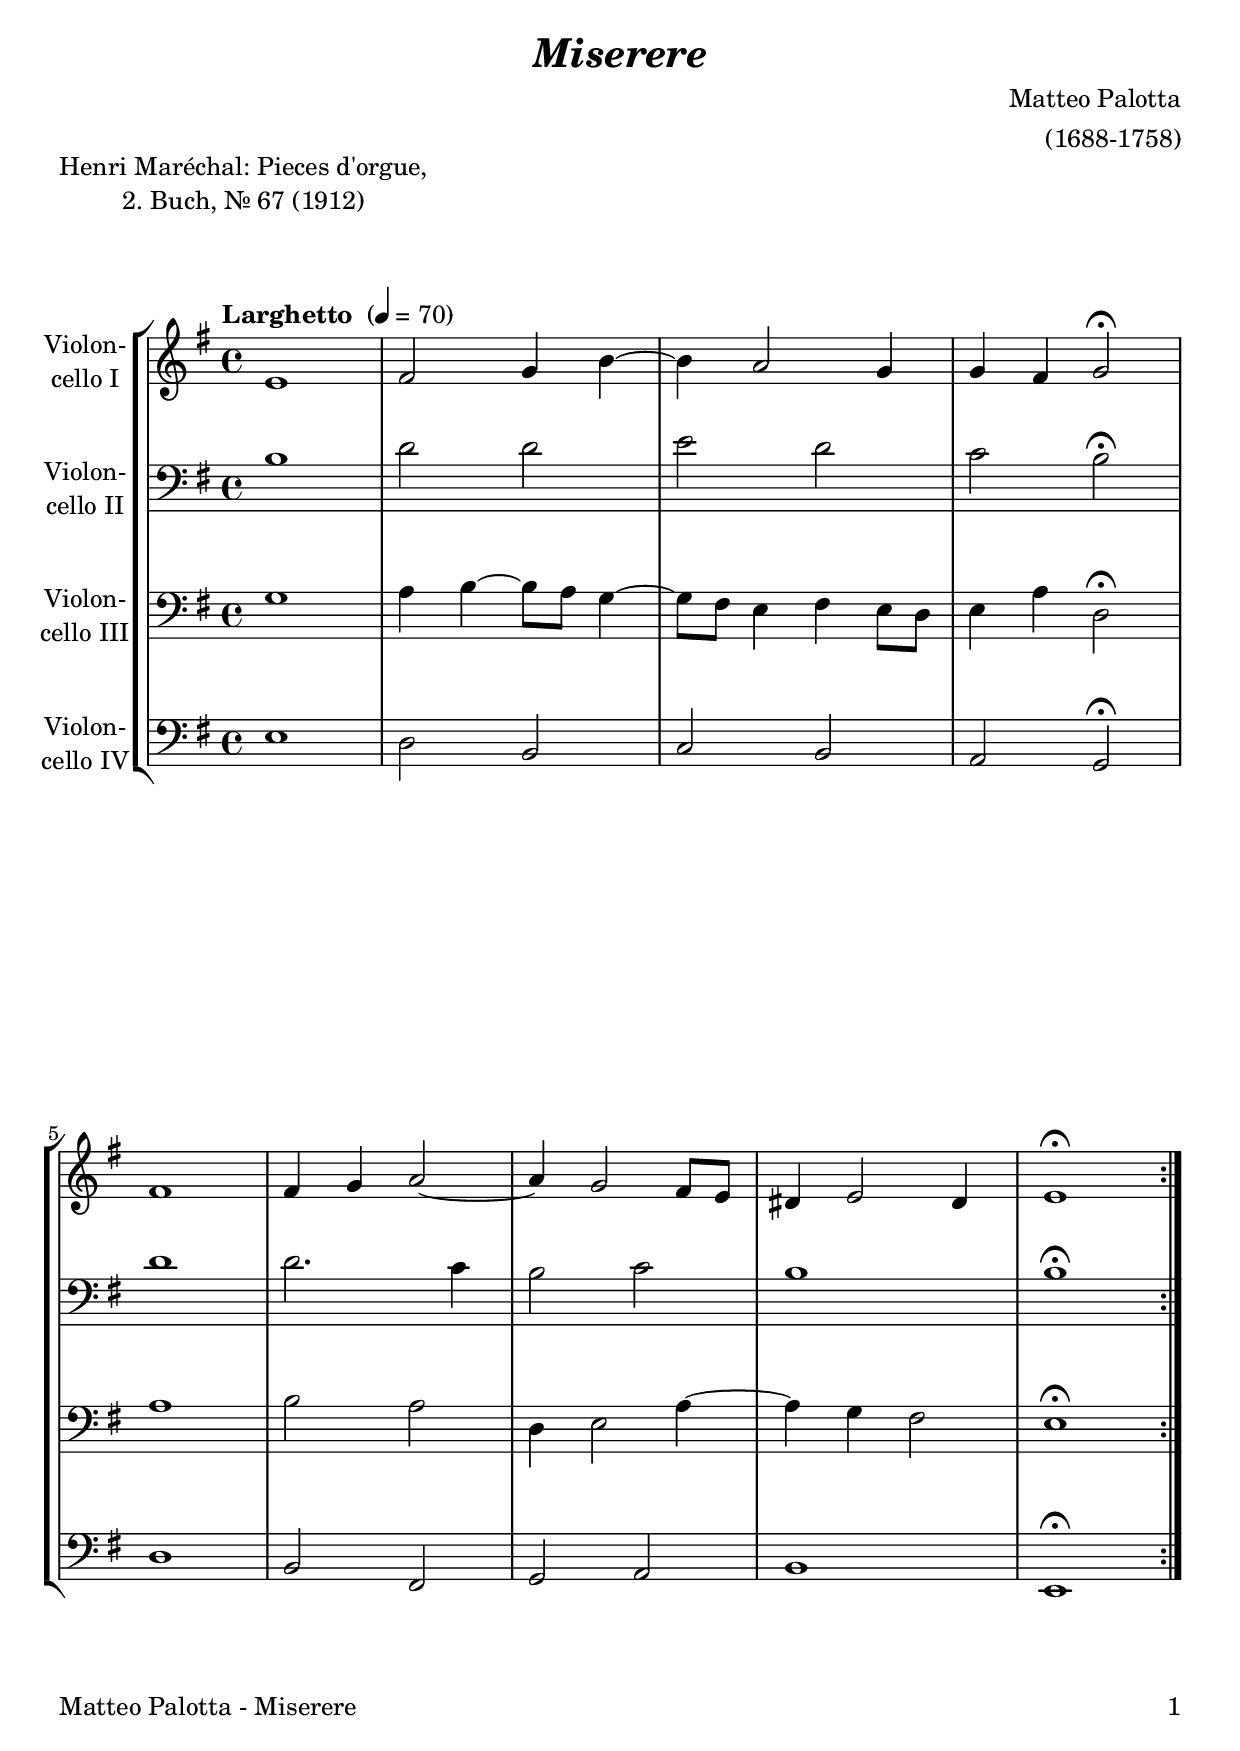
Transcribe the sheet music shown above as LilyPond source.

\version "2.18.2"
\include "deutsch.ly"
  
#(set-global-staff-size 22)

\header {
  title     = \markup \bold \italic "Miserere"
  composer  = "Matteo Palotta"
  arranger  = "(1688-1758)"
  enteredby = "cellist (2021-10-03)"
  piece     = \markup \center-column {
    "Henri Maréchal: Pieces d'orgue,"
    "2. Buch, Nr. 67 (1912)"
  }
}

voiceconsts = {
  \key g \minor
  \time 4/4
  \clef "bass"
%  \numericTimeSignature
  \compressEmptyMeasures
  % Set default beaming for all staves
%  \set Timing.beamExceptions = #'()
%  \set Timing.baseMoment     = #(ly:make-moment 1 4)
%  \set Timing.beatStructure  = #'(1 1 1 1)
  \tempo "Larghetto " 4=70
}

micl = "clarinet"
mifl = "flute"
miob = "oboe"
mifh = "french horn"
misx = "tenor sax"
mist = "string ensemble 1"
miba = "cello"
%miba = "pizzicato strings"

echo = \markup \italic "(Echo)"
solo = \markup \italic "Solo"
tutt = \markup \italic "Tutti"

va = \relative c'' {
  \voiceconsts 
  \clef "treble"
  
  \repeat volta 2 {
    g1
    a2 b4 d~
    d c2 b4
    b a b2\fermata

    a1
    a4 b c2~
    c4 b2 a8 g
    fis4 g2 fis4
    g1\fermata
  }
}

vb = \relative c' {
  \voiceconsts 
  
  \repeat volta 2 {
    d1
    f2 f
    g f
    es d\fermata

    f1
    f2. es4
    d2 es
    d1
    d\fermata
  }
}

vc = \relative c' {
  \voiceconsts 
  
  \repeat volta 2 {
    b1
    c4 d~ d8 c b4~
    b8 a g4 a g8 f
    g4 c f,2\fermata

    c'1
    d2 c
    f,4 g2 c4~
    c b a2
    g1\fermata
  }
}

vd = \relative c' {
  \voiceconsts 
  
  \repeat volta 2 {
    g1
    f2 d
    es d
    c b\fermata

    f'1
    d2 a
    b c
    d1
    g,\fermata
  }
}


music = \new StaffGroup <<
      \new Staff {
	\set Staff.midiInstrument = \miba
	\set Staff.instrumentName = \markup \center-column { "Violon-" "cello I" }
	\transpose g e { \va }
      }

      \new Staff {
	\set Staff.midiInstrument = \miba
	\set Staff.instrumentName = \markup \center-column { "Violon-" "cello II" }
	\transpose g e { \vb }
      }

      \new Staff {
	\set Staff.midiInstrument = \miba
	\set Staff.instrumentName = \markup \center-column { "Violon-" "cello III" }
	\transpose g e { \vc }
      }

      \new Staff {
	\set Staff.midiInstrument = \mist
	\set Staff.instrumentName = \markup \center-column { "Violon-" "cello IV" }
	\transpose g e { \vd }
      }
>>

\book {
   \paper {
    print-page-number = ##t
    print-first-page-number = ##t
    ragged-last-bottom = ##f
    oddHeaderMarkup = \markup \null
    evenHeaderMarkup = \markup \null
    oddFooterMarkup = \markup {
      \fill-line {
        \on-the-fly #print-page-number-check-first
        "Matteo Palotta - Miserere" \fromproperty #'page:page-number-string
      }
    }
    evenFooterMarkup = \oddFooterMarkup
  } \score {
    \music
    \layout {}
  }

  \score {
    \unfoldRepeats \music

    \midi {
      \context {
        \Score
      }
    }
  }
}